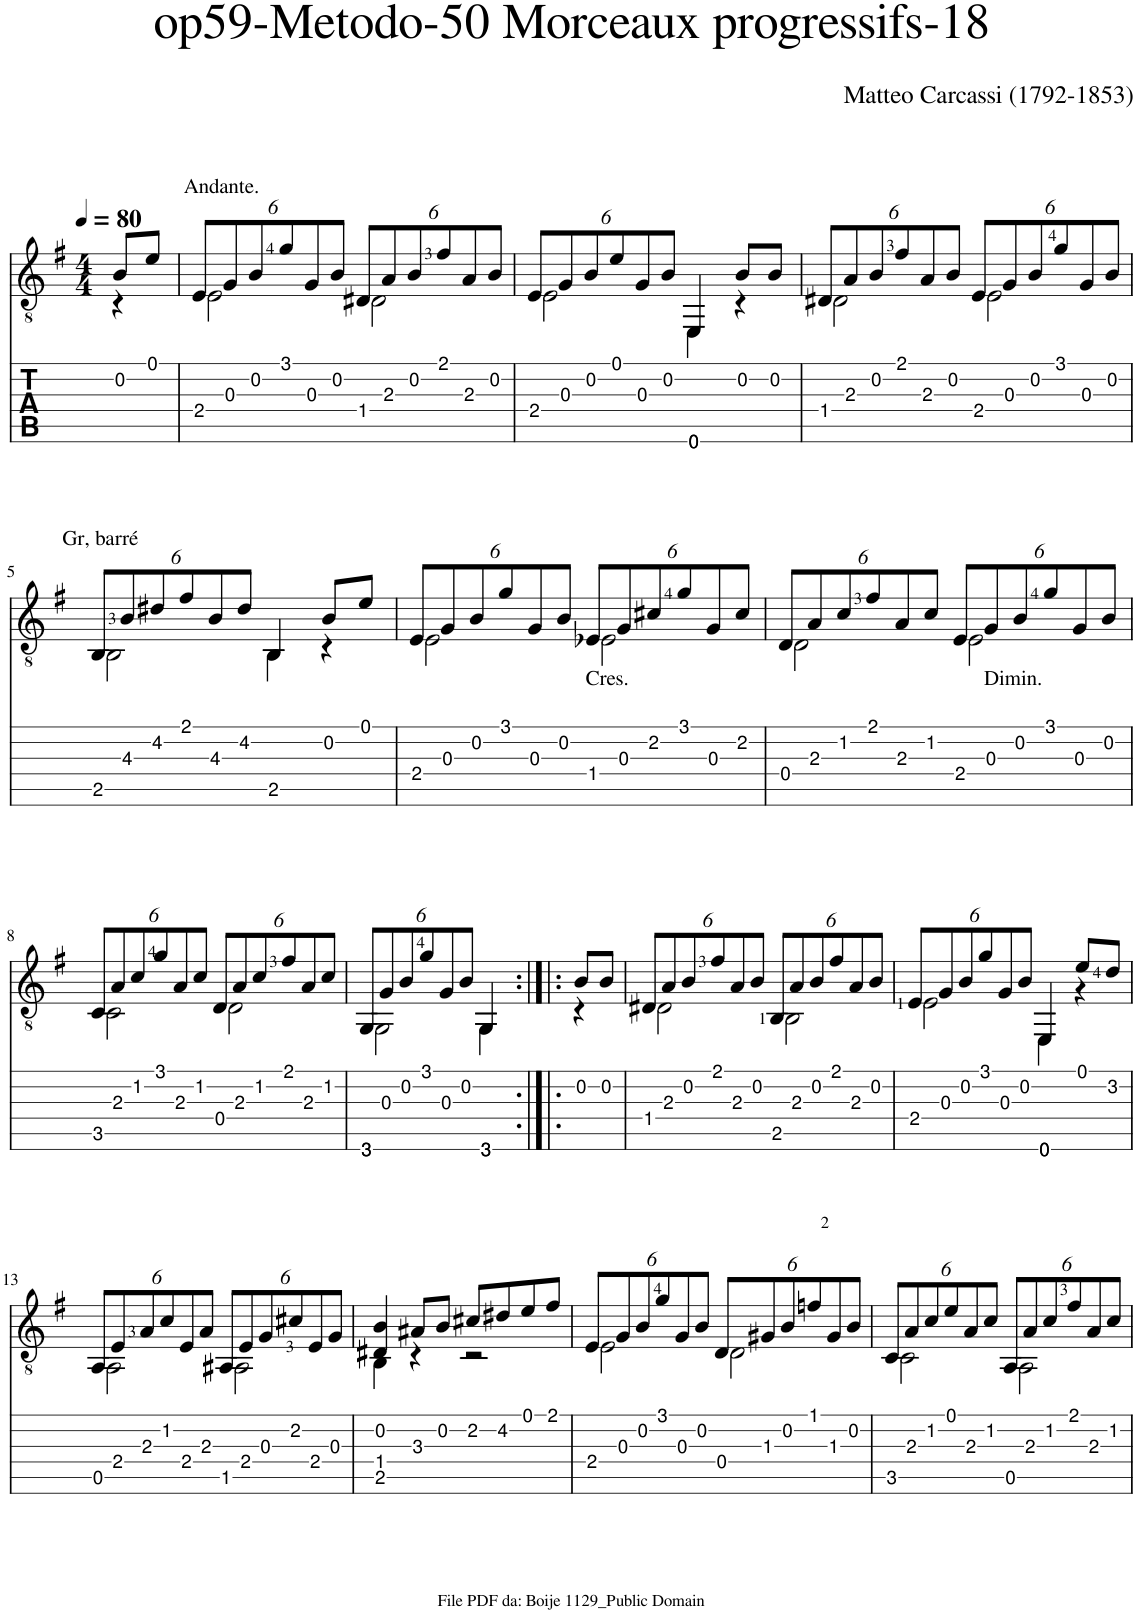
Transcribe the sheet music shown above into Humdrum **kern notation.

**kern	**kern
*part1	*part1
*staff2	*staff1
*I"Guitar	*
*I'Guit.	*
*stria6	*
*	*clefGv2
*k[f#]	*k[f#]
*M4/4	*M4/4
*MM80	*MM80
=1	=1
*^	*^
8BL	4r	8B/L	4r
8eJ	.	8e/J	.
=2	=2	=2	=2
*Xbrackettup	*	*Xbrackettup	*
!	!	!LO:TX:a:t=Andante.	!
12EL	2E	12E/L	2E\
12G	.	12G/	.
12BJ	.	12B/	.
12gL	.	12g/	.
12G	.	12G/	.
12BJ	.	12B/J	.
12D#L	2D#	12D#X/L	2D#\
12A	.	12A/	.
12BJ	.	12B/	.
12f#L	.	12f#/	.
12A	.	12A/	.
12BJ	.	12B/J	.
=3	=3	=3	=3
12EL	2E	12E/L	2E\
12G	.	12G/	.
12BJ	.	12B/	.
12eL	.	12e/	.
12G	.	12G/	.
12BJ	.	12B/J	.
4EE	4EE	4EE/	4EE\
8BL	4r	8B/L	4r
8BJ	.	8B/J	.
=4	=4	=4	=4
12D#L	2D#	12D#X/L	2D#\
12A	.	12A/	.
12BJ	.	12B/	.
12f#L	.	12f#/	.
12A	.	12A/	.
12BJ	.	12B/J	.
12EL	2E	12E/L	2E\
12G	.	12G/	.
12BJ	.	12B/	.
12gL	.	12g/	.
12G	.	12G/	.
12BJ	.	12B/J	.
!!LO:LB:g=z	!!
=5	=5	=5	=5
!	!	!LO:TX:a:t=Gr, barré	!
12BBL	2BB	12BB/L	2BB\
12B	.	12B/	.
12d#J	.	12d#X/	.
12f#L	.	12f#/	.
12B	.	12B/	.
12d#J	.	12d#/J	.
4BB	4BB	4BB/	4BB\
8BL	4r	8B/L	4r
8eJ	.	8e/J	.
=6	=6	=6	=6
12EL	2E	12E/L	2E\
12G	.	12G/	.
12BJ	.	12B/	.
12gL	.	12g/	.
12G	.	12G/	.
12BJ	.	12B/J	.
!LO:TX:a:t=Cres.	!	!	!
12E-L	2E-	12E-X/L	2E-\
12G	.	12G/	.
12c#J	.	12c#X/	.
12gL	.	12g/	.
12G	.	12G/	.
12c#J	.	12c#/J	.
=7	=7	=7	=7
12DL	2D	12D/L	2D\
12A	.	12A/	.
12cJ	.	12c/	.
12f#L	.	12f#/	.
12A	.	12A/	.
12cJ	.	12c/J	.
12EL	2E	12E/L	2E\
!LO:TX:a:t=Dimin.	!	!	!
12G	.	12G/	.
12BJ	.	12B/	.
12gL	.	12g/	.
12G	.	12G/	.
12BJ	.	12B/J	.
!!LO:LB:g=z	!!
=8	=8	=8	=8
12CL	2C	12C/L	2C\
12A	.	12A/	.
12cJ	.	12c/	.
12gL	.	12g/	.
12A	.	12A/	.
12cJ	.	12c/J	.
12DL	2D	12D/L	2D\
12A	.	12A/	.
12cJ	.	12c/	.
12f#L	.	12f#/	.
12A	.	12A/	.
12cJ	.	12c/J	.
=9	=9	=9	=9
12GGL	2GG	12GG/L	2GG\
12G	.	12G/	.
12BJ	.	12B/	.
12gL	.	12g/	.
12G	.	12G/	.
12BJ	.	12B/J	.
4GG	4GG	4GG/	4GG\
=10:|!|:	=10:|!|:	=10:|!|:	=10:|!|:
8BL	4r	8B/L	4r
8BJ	.	8B/J	.
=11	=11	=11	=11
12D#L	2D#	12D#X/L	2D#\
12A	.	12A/	.
12BJ	.	12B/	.
12f#L	.	12f#/	.
12A	.	12A/	.
12BJ	.	12B/J	.
12BBL	2BB	12BB/L	2BB\
12A	.	12A/	.
12BJ	.	12B/	.
12f#L	.	12f#/	.
12A	.	12A/	.
12BJ	.	12B/J	.
=12	=12	=12	=12
12EL	2E	12E/L	2E\
12G	.	12G/	.
12BJ	.	12B/	.
12gL	.	12g/	.
12G	.	12G/	.
12BJ	.	12B/J	.
4EE	4EE	4EE/	4EE\
8eL	4r	8e/L	4r
8dJ	.	8d/J	.
!!LO:LB:g=z	!!
=13	=13	=13	=13
12AAL	2AA	12AA/L	2AA\
12E	.	12E/	.
12AJ	.	12A/	.
12cL	.	12c/	.
12E	.	12E/	.
12AJ	.	12A/J	.
12AA#L	2AA#	12AA#X/L	2AA#\
12E	.	12E/	.
12GJ	.	12G/	.
12c#L	.	12c#X/	.
12E	.	12E/	.
12GJ	.	12G/J	.
=14	=14	=14	=14
4D# 4B	4BB	4D#X/ 4B/	4BB\
8A#L	4r	8A#X/L	4r
8BJ	.	8B/J	.
8c#L	2r	8c#X/L	2r
8d#J	.	8d#X/	.
8eL	.	8e/	.
8f#J	.	8f#/J	.
=15	=15	=15	=15
12EL	2E	12E/L	2E\
12G	.	12G/	.
12BJ	.	12B/	.
12gL	.	12g/	.
12G	.	12G/	.
12BJ	.	12B/J	.
12DL	2D	12D/L	2D\
12G#	.	12G#X/	.
12BJ	.	12B/	.
12fL	.	12fn/	.
12G#	.	12G#/	.
12BJ	.	12B/J	.
=16	=16	=16	=16
12CL	2C	12C/L	2C\
12A	.	12A/	.
12cJ	.	12c/	.
12eL	.	12e/	.
12A	.	12A/	.
12cJ	.	12c/J	.
12AAL	2AA	12AA/L	2AA\
12A	.	12A/	.
12cJ	.	12c/	.
12f#L	.	12f#/	.
12A	.	12A/	.
12cJ	.	12c/J	.
*v	*v	*	*
*	*v	*v
=	=
*-	*-
